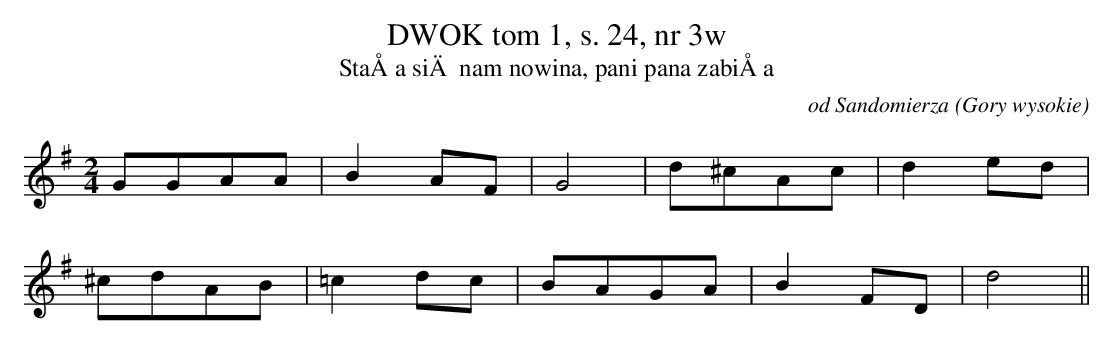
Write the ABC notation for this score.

X:1
T:DWOK tom 1, s. 24, nr 3w
T:StaÅa siÄ nam nowina, pani pana zabiÅa
O:od Sandomierza (Gory wysokie)
M:2/4
L:1/8
K:G
GGAA | B2AF | G4 |d^cAc | d2ed |
 ^cdAB | =c2dc |BAGA | B2FD | d4||
